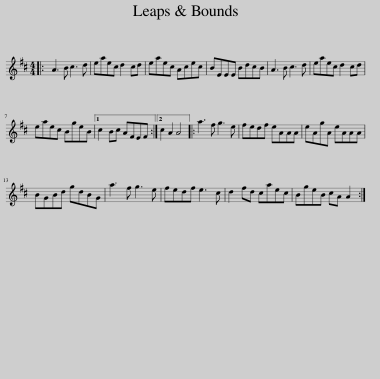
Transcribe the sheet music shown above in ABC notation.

X:1
L:1/8
M:4/4
I:linebreak $
K:D
V:1 treble
V:1
|: A3 B c3 d | eaec d2 cd | eaec Acec | BEEE BdcB | A3 B c3 d | %5
 eaec d2 cd |$ eaec BgeB |1 c2 Bc AFEF :|2 c2 A2 A4 |: a3 f g3 e | %10
 fedf eAAA | eAgA eAAA |$ BGBd gdBG | a3 f g3 e | fedf e3 c | %15
 d2 fd caec | BgeB cA A2 :| %17
